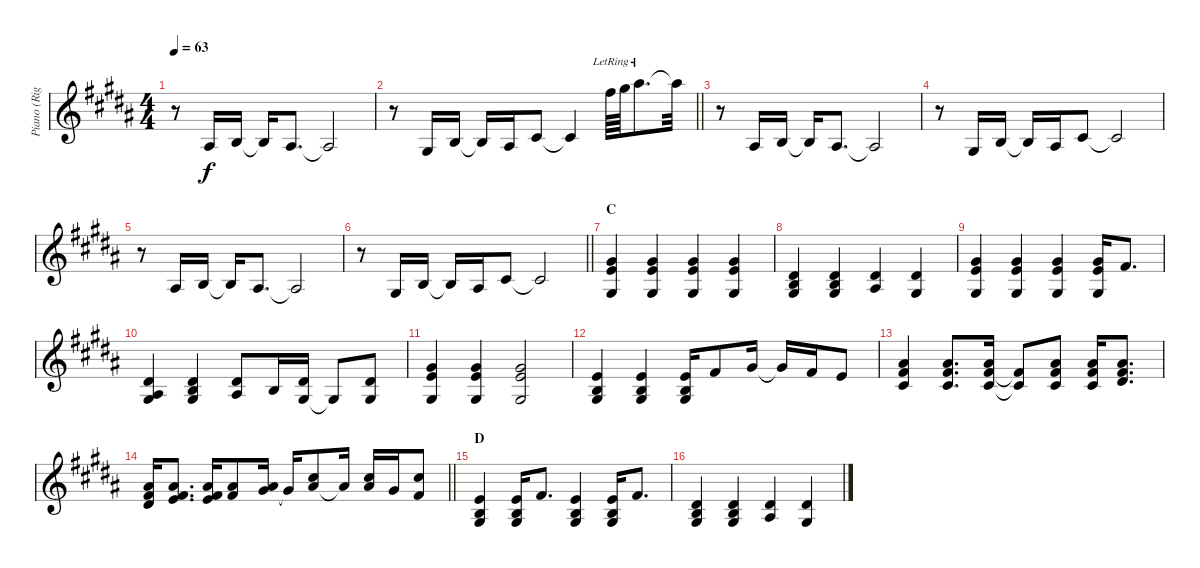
\track ("Piano (Right)" "Piano (Rig") {instrument acousticgrandpiano}
\staff {score}
\tuning (E4 B3 G3 D3 A2 E2) {hide}
\ts (4 4)
\tempo 63
\clef g2
\ks b
r.8{dy f} 3.3.16 0.2.16 0.2{t}.16 3.3.8{d} 3.3{t}.2 |
\barLineRight lightlight
r.8 1.3.16 0.2.16 0.2{t}.16 3.3.16 2.2.8 2.2{t}.4 14.1{lr}.64 16.1{lr}.64 18.1{lr}.8{d} 18.1{t}.32 |
r.8 18.6.16 19.6.16 19.6{t}.16 18.6.8{d} 18.6{t}.2 |
r.8 16.6.16 14.5.16 14.5{t}.16 13.5.16 11.4.8 11.4{t}.2 |
r.8 8.4.16 9.4.16 9.4{t}.16 8.4.8{d} 8.4{t}.2 |
\barLineRight lightlight
r.8 6.4.16 0.2.16 0.2{t}.16 3.3.16 2.2.8 2.2{t}.2 |
\section ("" "C")
(4.1 5.2 6.4).4 (4.1 5.2 6.4).4 (4.1 5.2 6.4).4 (4.1 5.2 6.4).4 |
(4.2 4.3 6.4).4 (4.2 4.3 6.4).4 (4.2 3.3).4 (4.2 6.4).4 |
(4.1 5.2 6.4).4 (4.1 5.2 6.4).4 (4.1 5.2 6.4).4 (4.1 5.2 6.4).16 2.1.8{d} |
(4.2 3.3 6.4).4 (4.2 4.3 6.4).4 (4.2 3.3).8 4.3.16 (4.2 6.4).16 6.4{t}.8 (4.2 6.4).8 |
(4.1 5.2 6.4).4 (4.1 5.2 6.4).4 (4.1 5.2 6.4).2 |
(0.1 0.2 6.4).4 (0.1 0.2 1.3).4 (0.1 0.2 1.3).16 2.1.8 4.1.16 4.1{t}.16 2.1.16 0.1.8 |
(6.1 7.2 6.3).4 (6.1 7.2 6.3).8{d} (6.1 7.2 6.3).16 (7.2{t} 6.3{t}).8 (6.1 7.2 6.3).8 (6.1 7.2 6.3).16 (6.1 7.2 8.3).8{d} |
\barLineRight lightlight
(6.1 7.2 8.3).16 (6.1 7.2 9.3).8{d} (0.1 11.2 11.3).16 (11.2 11.3).8 (11.2 13.3).16 13.3{t}.16 (9.1 11.2).8 11.2{t}.16 (9.1 11.2).16 9.2.16 (9.1 11.3).8 |
\section ("" "D")
(9.3 9.4 11.5).4 (9.3 9.4 11.5).16 11.3.8{d} (9.3 9.4 11.5).4 (9.3 9.4 11.5).16 11.3.8{d} |
(0.2 8.3 6.4).4 (0.2 8.3 6.4).4 (8.3 8.4).4 (8.3 6.4).4
